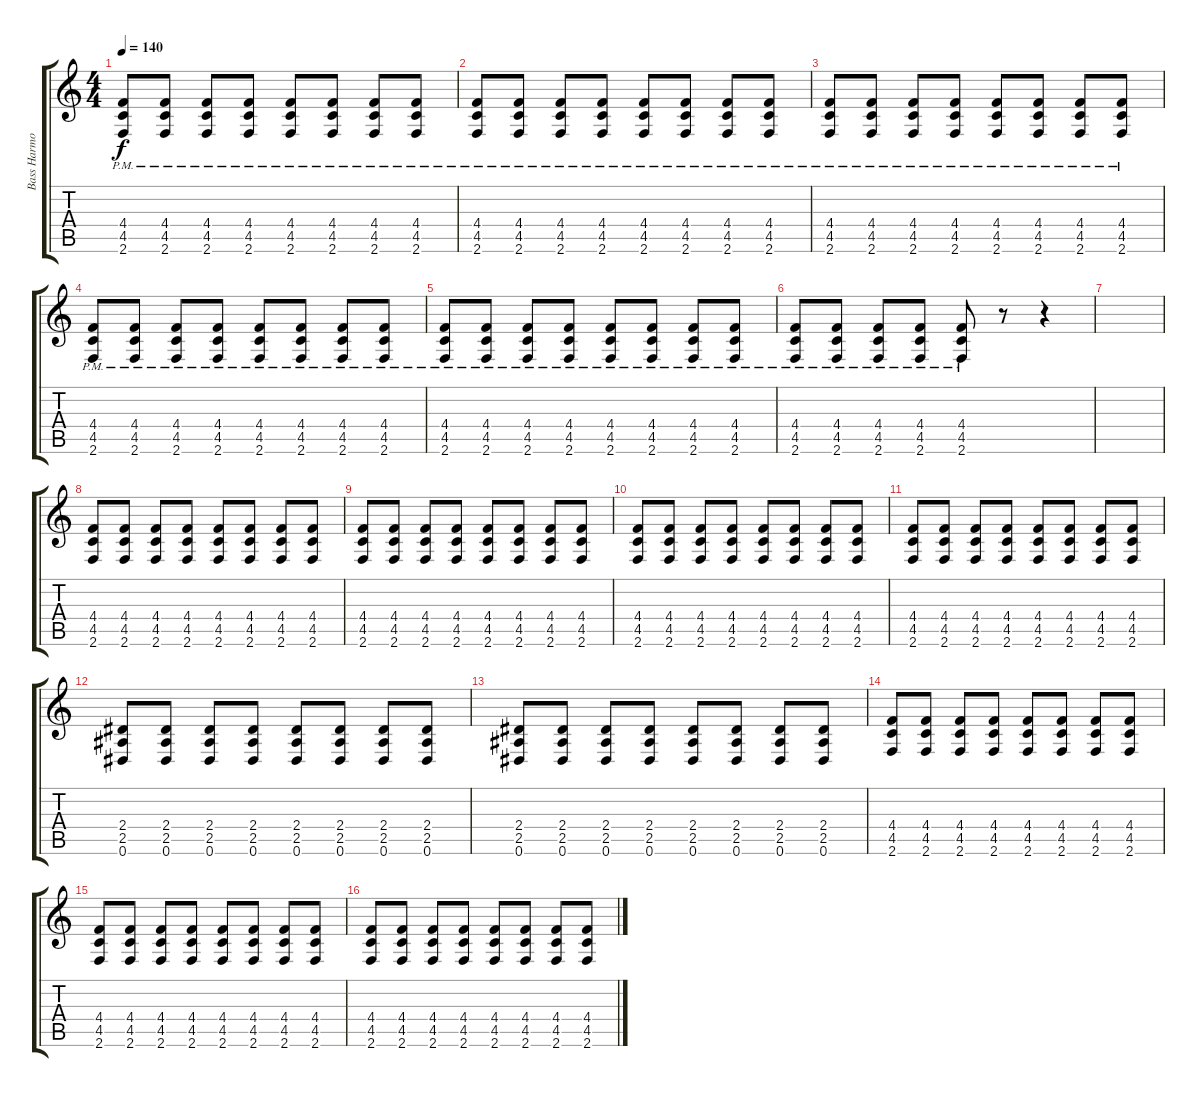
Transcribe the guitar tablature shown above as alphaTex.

\track ("Bass Harmonics" "Bass Harmo") {instrument overdrivenguitar}
\staff {score tabs}
\tuning (Eb4 Bb3 Gb3 Db3 Ab2 Eb2) {hide}
\ts (4 4)
\tempo 140
\clef g2
\ks c
(4.4{pm} 4.5{pm} 2.6{pm}).8{dy f} (4.4{pm} 4.5{pm} 2.6{pm}).8 (4.4{pm} 4.5{pm} 2.6{pm}).8 (4.4{pm} 4.5{pm} 2.6{pm}).8 (4.4{pm} 4.5{pm} 2.6{pm}).8 (4.4{pm} 4.5{pm} 2.6{pm}).8 (4.4{pm} 4.5{pm} 2.6{pm}).8 (4.4{pm} 4.5{pm} 2.6{pm}).8 |
(4.4{pm} 4.5{pm} 2.6{pm}).8 (4.4{pm} 4.5{pm} 2.6{pm}).8 (4.4{pm} 4.5{pm} 2.6{pm}).8 (4.4{pm} 4.5{pm} 2.6{pm}).8 (4.4{pm} 4.5{pm} 2.6{pm}).8 (4.4{pm} 4.5{pm} 2.6{pm}).8 (4.4{pm} 4.5{pm} 2.6{pm}).8 (4.4{pm} 4.5{pm} 2.6{pm}).8 |
(4.4{pm} 4.5{pm} 2.6{pm}).8 (4.4{pm} 4.5{pm} 2.6{pm}).8 (4.4{pm} 4.5{pm} 2.6{pm}).8 (4.4{pm} 4.5{pm} 2.6{pm}).8 (4.4{pm} 4.5{pm} 2.6{pm}).8 (4.4{pm} 4.5{pm} 2.6{pm}).8 (4.4{pm} 4.5{pm} 2.6{pm}).8 (4.4{pm} 4.5{pm} 2.6{pm}).8 |
(4.4{pm} 4.5{pm} 2.6{pm}).8 (4.4{pm} 4.5{pm} 2.6{pm}).8 (4.4{pm} 4.5{pm} 2.6{pm}).8 (4.4{pm} 4.5{pm} 2.6{pm}).8 (4.4{pm} 4.5{pm} 2.6{pm}).8 (4.4{pm} 4.5{pm} 2.6{pm}).8 (4.4{pm} 4.5{pm} 2.6{pm}).8 (4.4{pm} 4.5{pm} 2.6{pm}).8 |
(4.4{pm} 4.5{pm} 2.6{pm}).8 (4.4{pm} 4.5{pm} 2.6{pm}).8 (4.4{pm} 4.5{pm} 2.6{pm}).8 (4.4{pm} 4.5{pm} 2.6{pm}).8 (4.4{pm} 4.5{pm} 2.6{pm}).8 (4.4{pm} 4.5{pm} 2.6{pm}).8 (4.4{pm} 4.5{pm} 2.6{pm}).8 (4.4{pm} 4.5{pm} 2.6{pm}).8 |
(4.4{pm} 4.5{pm} 2.6{pm}).8 (4.4{pm} 4.5{pm} 2.6{pm}).8 (4.4{pm} 4.5{pm} 2.6{pm}).8 (4.4{pm} 4.5{pm} 2.6{pm}).8 (4.4{pm} 4.5{pm} 2.6{pm}).8 r.8 r.4 |
|
(4.4 4.5 2.6).8 (4.4 4.5 2.6).8 (4.4 4.5 2.6).8 (4.4 4.5 2.6).8 (4.4 4.5 2.6).8 (4.4 4.5 2.6).8 (4.4 4.5 2.6).8 (4.4 4.5 2.6).8 |
(4.4 4.5 2.6).8 (4.4 4.5 2.6).8 (4.4 4.5 2.6).8 (4.4 4.5 2.6).8 (4.4 4.5 2.6).8 (4.4 4.5 2.6).8 (4.4 4.5 2.6).8 (4.4 4.5 2.6).8 |
(4.4 4.5 2.6).8 (4.4 4.5 2.6).8 (4.4 4.5 2.6).8 (4.4 4.5 2.6).8 (4.4 4.5 2.6).8 (4.4 4.5 2.6).8 (4.4 4.5 2.6).8 (4.4 4.5 2.6).8 |
(4.4 4.5 2.6).8 (4.4 4.5 2.6).8 (4.4 4.5 2.6).8 (4.4 4.5 2.6).8 (4.4 4.5 2.6).8 (4.4 4.5 2.6).8 (4.4 4.5 2.6).8 (4.4 4.5 2.6).8 |
(2.4 2.5 0.6).8 (2.4 2.5 0.6).8 (2.4 2.5 0.6).8 (2.4 2.5 0.6).8 (2.4 2.5 0.6).8 (2.4 2.5 0.6).8 (2.4 2.5 0.6).8 (2.4 2.5 0.6).8 |
(2.4 2.5 0.6).8 (2.4 2.5 0.6).8 (2.4 2.5 0.6).8 (2.4 2.5 0.6).8 (2.4 2.5 0.6).8 (2.4 2.5 0.6).8 (2.4 2.5 0.6).8 (2.4 2.5 0.6).8 |
(4.4 4.5 2.6).8 (4.4 4.5 2.6).8 (4.4 4.5 2.6).8 (4.4 4.5 2.6).8 (4.4 4.5 2.6).8 (4.4 4.5 2.6).8 (4.4 4.5 2.6).8 (4.4 4.5 2.6).8 |
(4.4 4.5 2.6).8 (4.4 4.5 2.6).8 (4.4 4.5 2.6).8 (4.4 4.5 2.6).8 (4.4 4.5 2.6).8 (4.4 4.5 2.6).8 (4.4 4.5 2.6).8 (4.4 4.5 2.6).8 |
(4.4 4.5 2.6).8 (4.4 4.5 2.6).8 (4.4 4.5 2.6).8 (4.4 4.5 2.6).8 (4.4 4.5 2.6).8 (4.4 4.5 2.6).8 (4.4 4.5 2.6).8 (4.4 4.5 2.6).8
